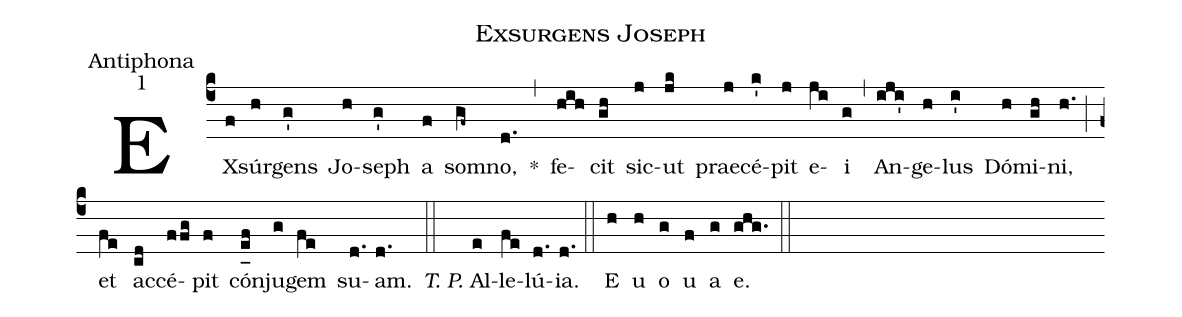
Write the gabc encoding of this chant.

name:Exsurgens Joseph;
office-part:Antiphona;
mode:1;
%%
(c4) EX(f)súr(h)gens(g') Jo(h)seph(g') a(f) so(gf~)mno,(d.) *(,) fe(hih)cit(gh) sic(j)ut(jk) prae(j)cé(k')pit(j) e(ji)i(g) (,) An(iji')ge(h)lus(i') Dó(h)mi(gh)ni,(h.) (;) et(fe) ac(cd)cé(ffg)pit(f) cón(e_[uh:l]f)ju(g)gem(fe) su(d.)am.(d.) (::) <i>T. P.</i> Al(e)le(fe)lú(d.){ia}.(d.) (::) <eu>E(h) u(h) o(g) u(f) a(g) e.</eu>(ghg.) (::)
